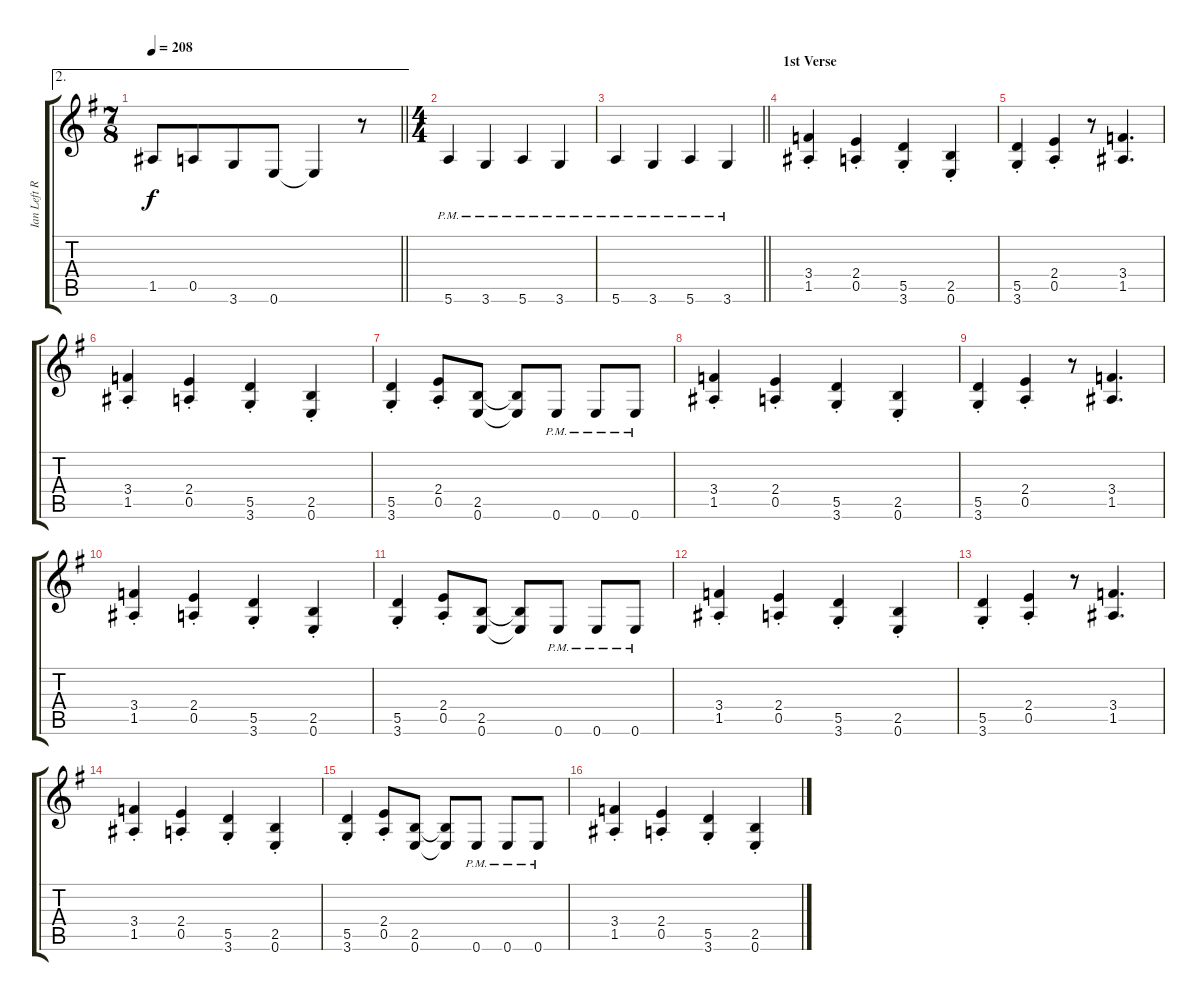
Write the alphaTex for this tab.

\track ("Ian Left Rhy" "Ian Left R") {instrument distortionguitar}
\staff {score tabs}
\tuning (E4 B3 G3 D3 A2 E2) {hide}
\ae 2
\ts (7 8)
\tempo 208
\clef g2
\barLineRight lightlight
\ks g
1.5.8{dy f} 0.5.8 3.6.8 0.6.8 0.6{t}.4 r.8 |
\ts (4 4)
5.6{pm}.4 3.6{pm}.4 5.6{pm}.4 3.6{pm}.4 |
\barLineRight lightlight
5.6{pm}.4 3.6{pm}.4 5.6{pm}.4 3.6{pm}.4 |
\section ("" "1st Verse")
(3.4{st} 1.5{st}).4 (2.4{st} 0.5{st}).4 (5.5{st} 3.6{st}).4 (2.5{st} 0.6{st}).4 |
(5.5{st} 3.6{st}).4 (2.4{st} 0.5{st}).4 r.8 (3.4 1.5).4{d} |
(3.4{st} 1.5{st}).4 (2.4{st} 0.5{st}).4 (5.5{st} 3.6{st}).4 (2.5{st} 0.6{st}).4 |
(5.5{st} 3.6{st}).4 (2.4{st} 0.5{st}).8 (2.5 0.6).8 (2.5{t} 0.6{t}).8 0.6{pm}.8 0.6{pm}.8 0.6{pm}.8 |
(3.4{st} 1.5{st}).4 (2.4{st} 0.5{st}).4 (5.5{st} 3.6{st}).4 (2.5{st} 0.6{st}).4 |
(5.5{st} 3.6{st}).4 (2.4{st} 0.5{st}).4 r.8 (3.4 1.5).4{d} |
(3.4{st} 1.5{st}).4 (2.4{st} 0.5{st}).4 (5.5{st} 3.6{st}).4 (2.5{st} 0.6{st}).4 |
(5.5{st} 3.6{st}).4 (2.4{st} 0.5{st}).8 (2.5 0.6).8 (2.5{t} 0.6{t}).8 0.6{pm}.8 0.6{pm}.8 0.6{pm}.8 |
(3.4{st} 1.5{st}).4 (2.4{st} 0.5{st}).4 (5.5{st} 3.6{st}).4 (2.5{st} 0.6{st}).4 |
(5.5{st} 3.6{st}).4 (2.4{st} 0.5{st}).4 r.8 (3.4 1.5).4{d} |
(3.4{st} 1.5{st}).4 (2.4{st} 0.5{st}).4 (5.5{st} 3.6{st}).4 (2.5{st} 0.6{st}).4 |
(5.5{st} 3.6{st}).4 (2.4{st} 0.5{st}).8 (2.5 0.6).8 (2.5{t} 0.6{t}).8 0.6{pm}.8 0.6{pm}.8 0.6{pm}.8 |
(3.4{st} 1.5{st}).4 (2.4{st} 0.5{st}).4 (5.5{st} 3.6{st}).4 (2.5{st} 0.6{st}).4
